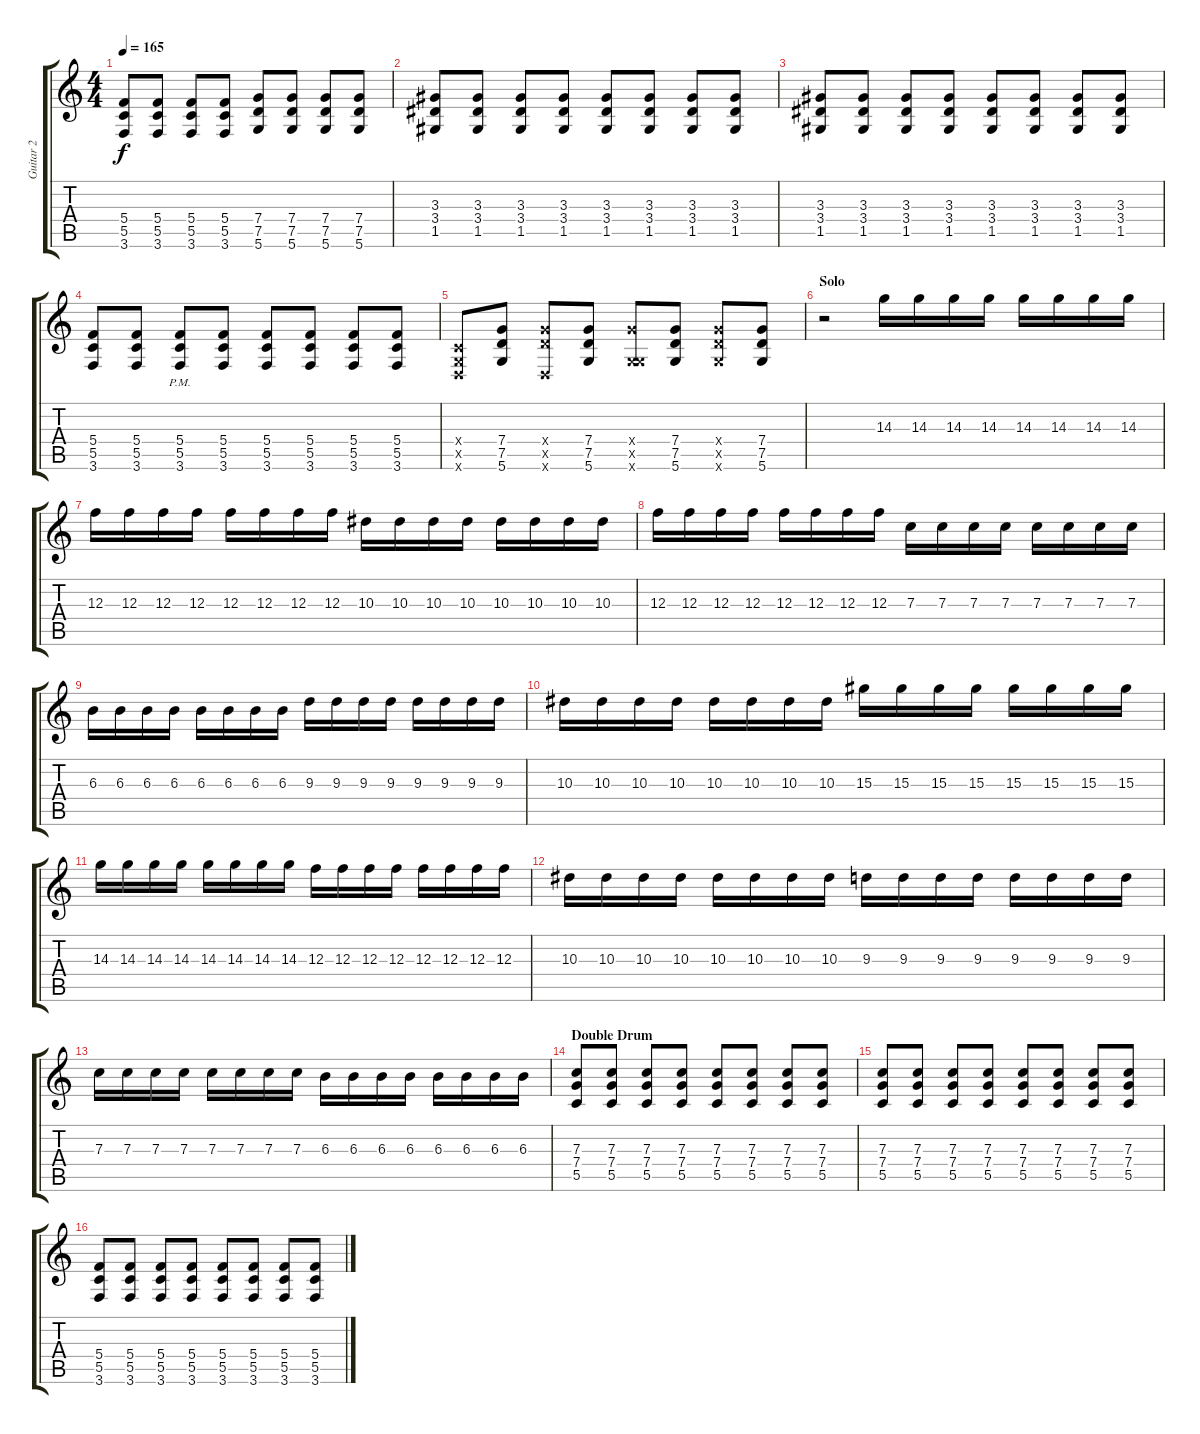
\track ("Guitar 2" "Guitar 2") {instrument distortionguitar}
\staff {score tabs}
\tuning (D4 A3 F3 C3 G2 D2) {hide}
\ts (4 4)
\tempo 165
\clef g2
\ks c
(5.4 5.5 3.6).8{dy f} (5.4 5.5 3.6).8 (5.4 5.5 3.6).8 (5.4 5.5 3.6).8 (7.4 7.5 5.6).8 (7.4 7.5 5.6).8 (7.4 7.5 5.6).8 (7.4 7.5 5.6).8 |
(3.3 3.4 1.5).8 (3.3 3.4 1.5).8 (3.3 3.4 1.5).8 (3.3 3.4 1.5).8 (3.3 3.4 1.5).8 (3.3 3.4 1.5).8 (3.3 3.4 1.5).8 (3.3 3.4 1.5).8 |
(3.3 3.4 1.5).8 (3.3 3.4 1.5).8 (3.3 3.4 1.5).8 (3.3 3.4 1.5).8 (3.3 3.4 1.5).8 (3.3 3.4 1.5).8 (3.3 3.4 1.5).8 (3.3 3.4 1.5).8 |
(5.4 5.5 3.6).8 (5.4 5.5 3.6).8 (5.4{pm} 5.5 3.6).8 (5.4 5.5 3.6).8 (5.4 5.5 3.6).8 (5.4 5.5 3.6).8 (5.4 5.5 3.6).8 (5.4 5.5 3.6).8 |
(0.4{x} 0.5{x} 0.6{x}).8 (7.4 7.5 5.6).8 (7.4{x} 7.5{x} 0.6{x}).8 (7.4 7.5 5.6).8 (7.4{x} 0.5{x} 5.6{x}).8 (7.4 7.5 5.6).8 (7.4{x} 7.5{x} 5.6{x}).8 (7.4 7.5 5.6).8 |
\section ("" "Solo")
r.2 14.3.16 14.3.16 14.3.16 14.3.16 14.3.16 14.3.16 14.3.16 14.3.16 |
12.3.16 12.3.16 12.3.16 12.3.16 12.3.16 12.3.16 12.3.16 12.3.16 10.3.16 10.3.16 10.3.16 10.3.16 10.3.16 10.3.16 10.3.16 10.3.16 |
12.3.16 12.3.16 12.3.16 12.3.16 12.3.16 12.3.16 12.3.16 12.3.16 7.3.16 7.3.16 7.3.16 7.3.16 7.3.16 7.3.16 7.3.16 7.3.16 |
6.3.16 6.3.16 6.3.16 6.3.16 6.3.16 6.3.16 6.3.16 6.3.16 9.3.16 9.3.16 9.3.16 9.3.16 9.3.16 9.3.16 9.3.16 9.3.16 |
10.3.16 10.3.16 10.3.16 10.3.16 10.3.16 10.3.16 10.3.16 10.3.16 15.3.16 15.3.16 15.3.16 15.3.16 15.3.16 15.3.16 15.3.16 15.3.16 |
14.3.16 14.3.16 14.3.16 14.3.16 14.3.16 14.3.16 14.3.16 14.3.16 12.3.16 12.3.16 12.3.16 12.3.16 12.3.16 12.3.16 12.3.16 12.3.16 |
10.3.16 10.3.16 10.3.16 10.3.16 10.3.16 10.3.16 10.3.16 10.3.16 9.3.16 9.3.16 9.3.16 9.3.16 9.3.16 9.3.16 9.3.16 9.3.16 |
7.3.16 7.3.16 7.3.16 7.3.16 7.3.16 7.3.16 7.3.16 7.3.16 6.3.16 6.3.16 6.3.16 6.3.16 6.3.16 6.3.16 6.3.16 6.3.16 |
\section ("" "Double Drum")
(7.3 7.4 5.5).8 (7.3 7.4 5.5).8 (7.3 7.4 5.5).8 (7.3 7.4 5.5).8 (7.3 7.4 5.5).8 (7.3 7.4 5.5).8 (7.3 7.4 5.5).8 (7.3 7.4 5.5).8 |
(7.3 7.4 5.5).8 (7.3 7.4 5.5).8 (7.3 7.4 5.5).8 (7.3 7.4 5.5).8 (7.3 7.4 5.5).8 (7.3 7.4 5.5).8 (7.3 7.4 5.5).8 (7.3 7.4 5.5).8 |
(5.4 5.5 3.6).8 (5.4 5.5 3.6).8 (5.4 5.5 3.6).8 (5.4 5.5 3.6).8 (5.4 5.5 3.6).8 (5.4 5.5 3.6).8 (5.4 5.5 3.6).8 (5.4 5.5 3.6).8
